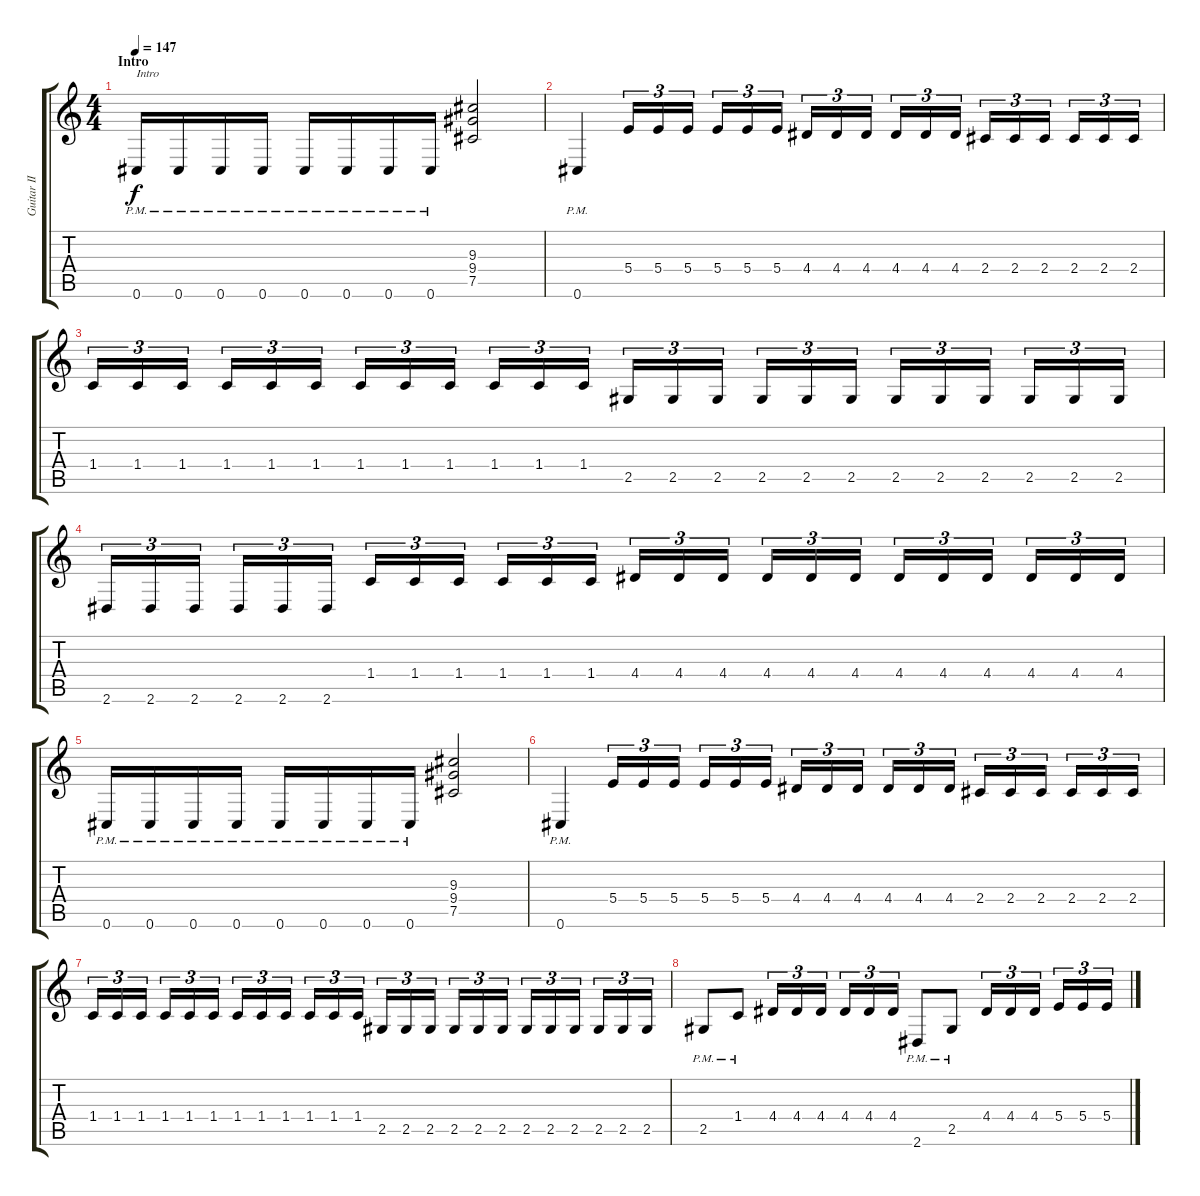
\track ("Guitar II [Roy Kronheim]" "Guitar II ") {instrument distortionguitar}
\staff {score tabs}
\tuning (Db4 Ab3 E3 B2 Gb2 Db2) {hide}
\ts (4 4)
\section ("" "Intro")
\tempo 147
\clef g2
\ks c
0.6{pm}.16{txt "Intro" dy f instrument distortionguitar} 0.6{pm}.16 0.6{pm}.16 0.6{pm}.16 0.6{pm}.16 0.6{pm}.16 0.6{pm}.16 0.6{pm}.16 (9.3 9.4 7.5).2 |
0.6{pm}.4 5.4.16{tu (3 2)} 5.4.16{tu (3 2)} 5.4.16{tu (3 2)} 5.4.16{tu (3 2)} 5.4.16{tu (3 2)} 5.4.16{tu (3 2)} 4.4.16{tu (3 2)} 4.4.16{tu (3 2)} 4.4.16{tu (3 2)} 4.4.16{tu (3 2)} 4.4.16{tu (3 2)} 4.4.16{tu (3 2)} 2.4.16{tu (3 2)} 2.4.16{tu (3 2)} 2.4.16{tu (3 2)} 2.4.16{tu (3 2)} 2.4.16{tu (3 2)} 2.4.16{tu (3 2)} |
1.4.16{tu (3 2)} 1.4.16{tu (3 2)} 1.4.16{tu (3 2)} 1.4.16{tu (3 2)} 1.4.16{tu (3 2)} 1.4.16{tu (3 2)} 1.4.16{tu (3 2)} 1.4.16{tu (3 2)} 1.4.16{tu (3 2)} 1.4.16{tu (3 2)} 1.4.16{tu (3 2)} 1.4.16{tu (3 2)} 2.5.16{tu (3 2)} 2.5.16{tu (3 2)} 2.5.16{tu (3 2)} 2.5.16{tu (3 2)} 2.5.16{tu (3 2)} 2.5.16{tu (3 2)} 2.5.16{tu (3 2)} 2.5.16{tu (3 2)} 2.5.16{tu (3 2)} 2.5.16{tu (3 2)} 2.5.16{tu (3 2)} 2.5.16{tu (3 2)} |
2.6.16{tu (3 2)} 2.6.16{tu (3 2)} 2.6.16{tu (3 2)} 2.6.16{tu (3 2)} 2.6.16{tu (3 2)} 2.6.16{tu (3 2)} 1.4.16{tu (3 2)} 1.4.16{tu (3 2)} 1.4.16{tu (3 2)} 1.4.16{tu (3 2)} 1.4.16{tu (3 2)} 1.4.16{tu (3 2)} 4.4.16{tu (3 2)} 4.4.16{tu (3 2)} 4.4.16{tu (3 2)} 4.4.16{tu (3 2)} 4.4.16{tu (3 2)} 4.4.16{tu (3 2)} 4.4.16{tu (3 2)} 4.4.16{tu (3 2)} 4.4.16{tu (3 2)} 4.4.16{tu (3 2)} 4.4.16{tu (3 2)} 4.4.16{tu (3 2)} |
0.6{pm}.16 0.6{pm}.16 0.6{pm}.16 0.6{pm}.16 0.6{pm}.16 0.6{pm}.16 0.6{pm}.16 0.6{pm}.16 (9.3 9.4 7.5).2 |
0.6{pm}.4 5.4.16{tu (3 2)} 5.4.16{tu (3 2)} 5.4.16{tu (3 2)} 5.4.16{tu (3 2)} 5.4.16{tu (3 2)} 5.4.16{tu (3 2)} 4.4.16{tu (3 2)} 4.4.16{tu (3 2)} 4.4.16{tu (3 2)} 4.4.16{tu (3 2)} 4.4.16{tu (3 2)} 4.4.16{tu (3 2)} 2.4.16{tu (3 2)} 2.4.16{tu (3 2)} 2.4.16{tu (3 2)} 2.4.16{tu (3 2)} 2.4.16{tu (3 2)} 2.4.16{tu (3 2)} |
1.4.16{tu (3 2)} 1.4.16{tu (3 2)} 1.4.16{tu (3 2)} 1.4.16{tu (3 2)} 1.4.16{tu (3 2)} 1.4.16{tu (3 2)} 1.4.16{tu (3 2)} 1.4.16{tu (3 2)} 1.4.16{tu (3 2)} 1.4.16{tu (3 2)} 1.4.16{tu (3 2)} 1.4.16{tu (3 2)} 2.5.16{tu (3 2)} 2.5.16{tu (3 2)} 2.5.16{tu (3 2)} 2.5.16{tu (3 2)} 2.5.16{tu (3 2)} 2.5.16{tu (3 2)} 2.5.16{tu (3 2)} 2.5.16{tu (3 2)} 2.5.16{tu (3 2)} 2.5.16{tu (3 2)} 2.5.16{tu (3 2)} 2.5.16{tu (3 2)} |
2.5{pm}.8 1.4{pm}.8 4.4.16{tu (3 2)} 4.4.16{tu (3 2)} 4.4.16{tu (3 2)} 4.4.16{tu (3 2)} 4.4.16{tu (3 2)} 4.4.16{tu (3 2)} 2.6{pm}.8 2.5{pm}.8 4.4.16{tu (3 2)} 4.4.16{tu (3 2)} 4.4.16{tu (3 2)} 5.4.16{tu (3 2)} 5.4.16{tu (3 2)} 5.4.16{tu (3 2)}
